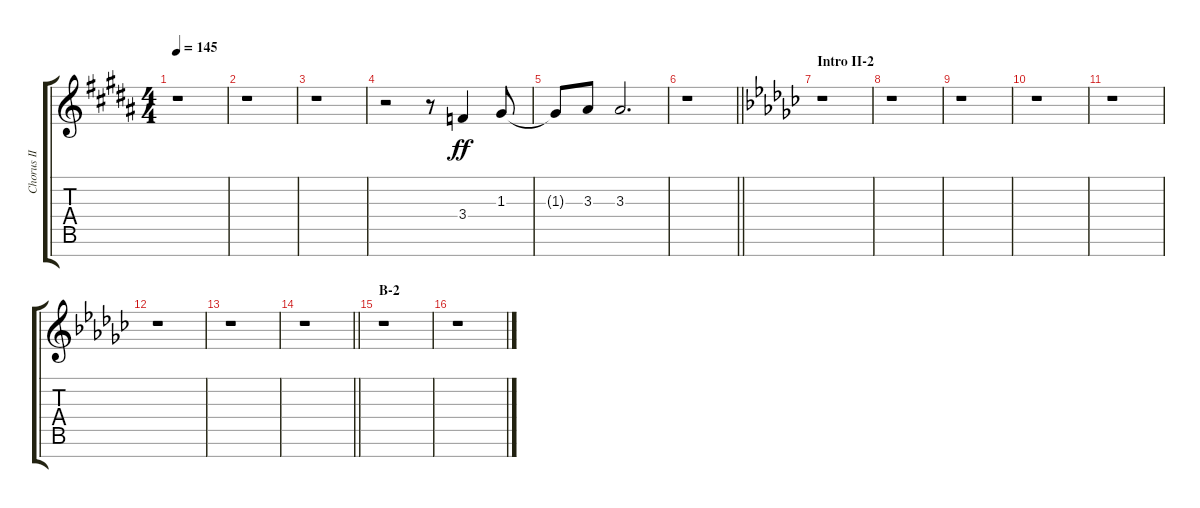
\track ("Chorus II" "Chorus II") {instrument voiceoohs}
\staff {score tabs}
\tuning (E5 B4 G4 D4 A3 E3 B2) {hide}
\ts (4 4)
\tempo 145
\clef g2
\ks b
r.1{dy ff} |
r.1 |
r.1 |
r.2 r.8 3.4.4 1.3.8 |
1.3{t}.8 3.3.8 3.3.2{d} |
\barLineRight lightlight
r.1 |
\section ("" "Intro II-2")
\ks gb
r.1 |
r.1 |
r.1 |
r.1 |
r.1 |
r.1 |
r.1 |
\barLineRight lightlight
r.1 |
\section ("" "B-2")
r.1 |
r.1
